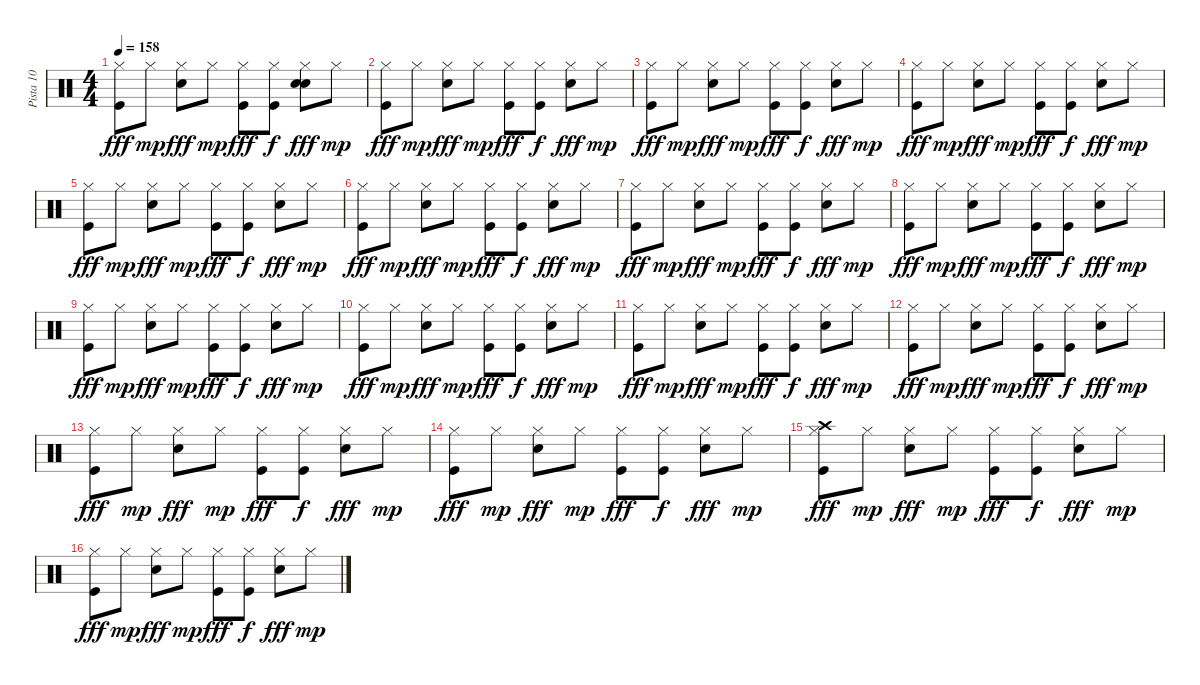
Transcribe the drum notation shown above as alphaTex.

\track ("Pista 10" "Pista 10") {instrument percussion}
\staff {score}
\articulation defaults
\ts (4 4)
\tempo 158
\clef neutral
\ks c
("Hi-Hat (closed)" "Kick (hit)").8{dy fff} "Hi-Hat (closed)".8{dy mp} ("Snare (hit) 2" "Hi-Hat (closed)").8{dy fff} "Hi-Hat (closed)".8{dy mp} ("Hi-Hat (closed)" "Kick (hit)").8{dy fff} ("Hi-Hat (closed)" "Kick (hit)").8{dy f} ("Snare (hit) 2" "Hi-Hat (closed)" "Electric Snare (hit)").8{dy fff} "Hi-Hat (closed)".8{dy mp} |
("Hi-Hat (closed)" "Kick (hit)").8{dy fff} "Hi-Hat (closed)".8{dy mp} ("Snare (hit) 2" "Hi-Hat (closed)").8{dy fff} "Hi-Hat (closed)".8{dy mp} ("Hi-Hat (closed)" "Kick (hit)").8{dy fff} ("Hi-Hat (closed)" "Kick (hit)").8{dy f} ("Snare (hit) 2" "Hi-Hat (closed)").8{dy fff} "Hi-Hat (closed)".8{dy mp} |
("Hi-Hat (closed)" "Kick (hit)").8{dy fff} "Hi-Hat (closed)".8{dy mp} ("Snare (hit) 2" "Hi-Hat (closed)").8{dy fff} "Hi-Hat (closed)".8{dy mp} ("Hi-Hat (closed)" "Kick (hit)").8{dy fff} ("Hi-Hat (closed)" "Kick (hit)").8{dy f} ("Snare (hit) 2" "Hi-Hat (closed)").8{dy fff} "Hi-Hat (closed)".8{dy mp} |
("Hi-Hat (closed)" "Kick (hit)").8{dy fff} "Hi-Hat (closed)".8{dy mp} ("Snare (hit) 2" "Hi-Hat (closed)").8{dy fff} "Hi-Hat (closed)".8{dy mp} ("Hi-Hat (closed)" "Kick (hit)").8{dy fff} ("Hi-Hat (closed)" "Kick (hit)").8{dy f} ("Snare (hit) 2" "Hi-Hat (closed)").8{dy fff} "Hi-Hat (closed)".8{dy mp} |
("Hi-Hat (closed)" "Kick (hit)").8{dy fff} "Hi-Hat (closed)".8{dy mp} ("Snare (hit) 2" "Hi-Hat (closed)").8{dy fff} "Hi-Hat (closed)".8{dy mp} ("Hi-Hat (closed)" "Kick (hit)").8{dy fff} ("Hi-Hat (closed)" "Kick (hit)").8{dy f} ("Snare (hit) 2" "Hi-Hat (closed)").8{dy fff} "Hi-Hat (closed)".8{dy mp} |
("Hi-Hat (closed)" "Kick (hit)").8{dy fff} "Hi-Hat (closed)".8{dy mp} ("Snare (hit) 2" "Hi-Hat (closed)").8{dy fff} "Hi-Hat (closed)".8{dy mp} ("Hi-Hat (closed)" "Kick (hit)").8{dy fff} ("Hi-Hat (closed)" "Kick (hit)").8{dy f} ("Snare (hit) 2" "Hi-Hat (closed)").8{dy fff} "Hi-Hat (closed)".8{dy mp} |
("Hi-Hat (closed)" "Kick (hit)").8{dy fff} "Hi-Hat (closed)".8{dy mp} ("Snare (hit) 2" "Hi-Hat (closed)").8{dy fff} "Hi-Hat (closed)".8{dy mp} ("Hi-Hat (closed)" "Kick (hit)").8{dy fff} ("Hi-Hat (closed)" "Kick (hit)").8{dy f} ("Snare (hit) 2" "Hi-Hat (closed)").8{dy fff} "Hi-Hat (closed)".8{dy mp} |
("Hi-Hat (closed)" "Kick (hit)").8{dy fff} "Hi-Hat (closed)".8{dy mp} ("Snare (hit) 2" "Hi-Hat (closed)").8{dy fff} "Hi-Hat (closed)".8{dy mp} ("Hi-Hat (closed)" "Kick (hit)").8{dy fff} ("Hi-Hat (closed)" "Kick (hit)").8{dy f} ("Snare (hit) 2" "Hi-Hat (closed)").8{dy fff} "Hi-Hat (closed)".8{dy mp} |
("Hi-Hat (closed)" "Kick (hit)").8{dy fff} "Hi-Hat (closed)".8{dy mp} ("Snare (hit) 2" "Hi-Hat (closed)").8{dy fff} "Hi-Hat (closed)".8{dy mp} ("Hi-Hat (closed)" "Kick (hit)").8{dy fff} ("Hi-Hat (closed)" "Kick (hit)").8{dy f} ("Snare (hit) 2" "Hi-Hat (closed)").8{dy fff} "Hi-Hat (closed)".8{dy mp} |
("Hi-Hat (closed)" "Kick (hit)").8{dy fff} "Hi-Hat (closed)".8{dy mp} ("Snare (hit) 2" "Hi-Hat (closed)").8{dy fff} "Hi-Hat (closed)".8{dy mp} ("Hi-Hat (closed)" "Kick (hit)").8{dy fff} ("Hi-Hat (closed)" "Kick (hit)").8{dy f} ("Snare (hit) 2" "Hi-Hat (closed)").8{dy fff} "Hi-Hat (closed)".8{dy mp} |
("Hi-Hat (closed)" "Kick (hit)").8{dy fff} "Hi-Hat (closed)".8{dy mp} ("Snare (hit) 2" "Hi-Hat (closed)").8{dy fff} "Hi-Hat (closed)".8{dy mp} ("Hi-Hat (closed)" "Kick (hit)").8{dy fff} ("Hi-Hat (closed)" "Kick (hit)").8{dy f} ("Snare (hit) 2" "Hi-Hat (closed)").8{dy fff} "Hi-Hat (closed)".8{dy mp} |
("Hi-Hat (closed)" "Kick (hit)").8{dy fff} "Hi-Hat (closed)".8{dy mp} ("Snare (hit) 2" "Hi-Hat (closed)").8{dy fff} "Hi-Hat (closed)".8{dy mp} ("Hi-Hat (closed)" "Kick (hit)").8{dy fff} ("Hi-Hat (closed)" "Kick (hit)").8{dy f} ("Snare (hit) 2" "Hi-Hat (closed)").8{dy fff} "Hi-Hat (closed)".8{dy mp} |
("Hi-Hat (closed)" "Kick (hit)").8{dy fff} "Hi-Hat (closed)".8{dy mp} ("Snare (hit) 2" "Hi-Hat (closed)").8{dy fff} "Hi-Hat (closed)".8{dy mp} ("Hi-Hat (closed)" "Kick (hit)").8{dy fff} ("Hi-Hat (closed)" "Kick (hit)").8{dy f} ("Snare (hit) 2" "Hi-Hat (closed)").8{dy fff} "Hi-Hat (closed)".8{dy mp} |
("Hi-Hat (closed)" "Kick (hit)").8{dy fff} "Hi-Hat (closed)".8{dy mp} ("Snare (hit) 2" "Hi-Hat (closed)").8{dy fff} "Hi-Hat (closed)".8{dy mp} ("Hi-Hat (closed)" "Kick (hit)").8{dy fff} ("Hi-Hat (closed)" "Kick (hit)").8{dy f} ("Snare (hit) 2" "Hi-Hat (closed)").8{dy fff} "Hi-Hat (closed)".8{dy mp} |
("Hi-Hat (closed)" "Kick (hit)" "Crash high (hit)").8{dy fff} "Hi-Hat (closed)".8{dy mp} ("Snare (hit) 2" "Hi-Hat (closed)").8{dy fff} "Hi-Hat (closed)".8{dy mp} ("Hi-Hat (closed)" "Kick (hit)").8{dy fff} ("Hi-Hat (closed)" "Kick (hit)").8{dy f} ("Snare (hit) 2" "Hi-Hat (closed)").8{dy fff} "Hi-Hat (closed)".8{dy mp} |
("Hi-Hat (closed)" "Kick (hit)").8{dy fff} "Hi-Hat (closed)".8{dy mp} ("Snare (hit) 2" "Hi-Hat (closed)").8{dy fff} "Hi-Hat (closed)".8{dy mp} ("Hi-Hat (closed)" "Kick (hit)").8{dy fff} ("Hi-Hat (closed)" "Kick (hit)").8{dy f} ("Snare (hit) 2" "Hi-Hat (closed)").8{dy fff} "Hi-Hat (closed)".8{dy mp}
